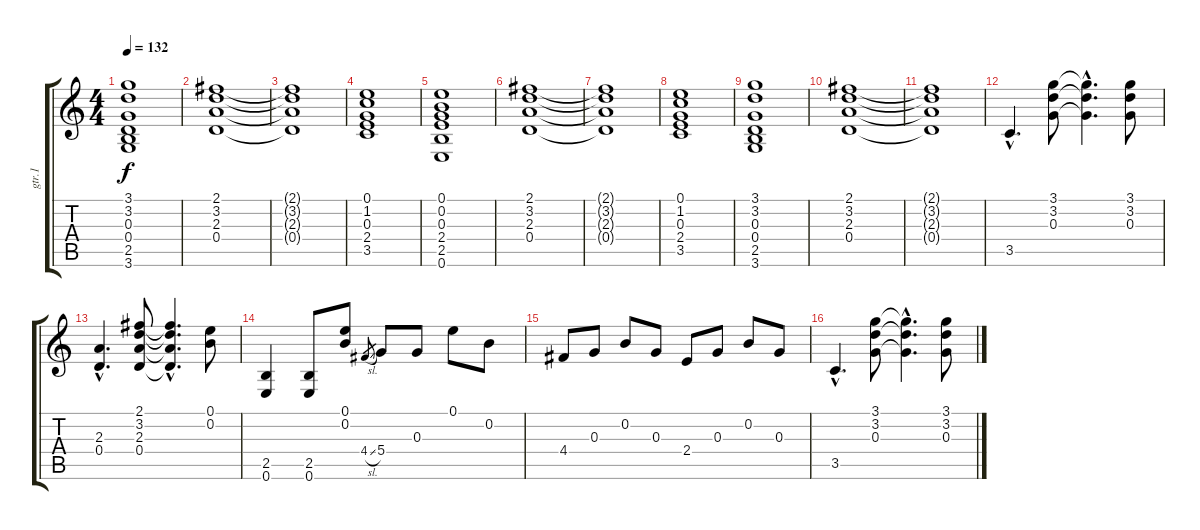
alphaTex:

\track ("gtr.1" "gtr.1") {instrument electricguitarclean}
\staff {score tabs}
\tuning (E4 B3 G3 D3 A2 E2) {hide}
\ts (4 4)
\tempo 132
\clef g2
\ks c
(3.1 3.2 0.3 0.4 2.5 3.6).1{dy f} |
(2.1 3.2 2.3 0.4).1 |
(2.1{t} 3.2{t} 2.3{t} 0.4{t}).1 |
(0.1 1.2 0.3 2.4 3.5).1 |
(0.1 0.2 0.3 2.4 2.5 0.6).1 |
(2.1 3.2 2.3 0.4).1 |
(2.1{t} 3.2{t} 2.3{t} 0.4{t}).1 |
(0.1 1.2 0.3 2.4 3.5).1 |
(3.1 3.2 0.3 0.4 2.5 3.6).1 |
(2.1 3.2 2.3 0.4).1 |
(2.1{t} 3.2{t} 2.3{t} 0.4{t}).1 |
3.5{hac}.4{d instrument electricguitarclean} (3.1 3.2 0.3).8 (3.1{hac t} 3.2{hac t} 0.3{hac t}).4{d} (3.1 3.2 0.3).8 |
(2.3{hac} 0.4{hac}).4{d} (2.1 3.2 2.3 0.4).8 (2.1{hac t} 3.2{hac t} 2.3{hac t} 0.4{hac t}).4{d} (0.1 0.2).8 |
(2.5 0.6).4 (2.5 0.6).8 (0.1 0.2).8 4.4{sl}.8{gr} 5.4.8 0.3.8 0.1.8 0.2.8 |
4.4.8 0.3.8 0.2.8 0.3.8 2.4.8 0.3.8 0.2.8 0.3.8 |
3.5{hac}.4{d} (3.1 3.2 0.3).8 (3.1{hac t} 3.2{hac t} 0.3{hac t}).4{d} (3.1 3.2 0.3).8
